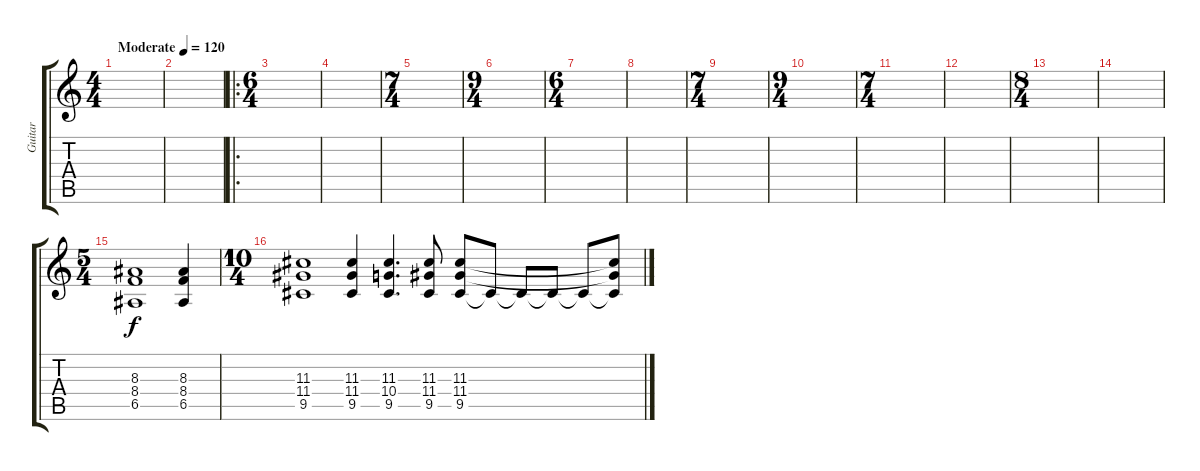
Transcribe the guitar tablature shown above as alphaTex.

\track ("Guitar" "Guitar") {instrument distortionguitar}
\staff {score tabs}
\tuning (B3 Gb3 D3 A2 E2 B1) {hide}
\ts (4 4)
\tempo (120 "Moderate")
\clef g2
\ks c
|
|
\ro
\ts (6 4)
|
|
\ts (7 4)
|
\ts (9 4)
|
\ts (6 4)
|
|
\ts (7 4)
|
\ts (9 4)
|
\ts (7 4)
|
|
\ts (8 4)
|
|
\ts (5 4)
(8.3 8.4 6.5).1 (8.3 8.4 6.5).4 |
\ts (10 4)
(11.3 11.4 9.5).1 (11.3 11.4 9.5).4 (11.3 10.4 9.5).4{d} (11.3 11.4 9.5).8 (11.3 11.4 9.5).8 9.5{t}.8 9.5{t}.8 9.5{t}.8 9.5{t}.8 (11.3{t} 11.4{t} 9.5{t}).8
